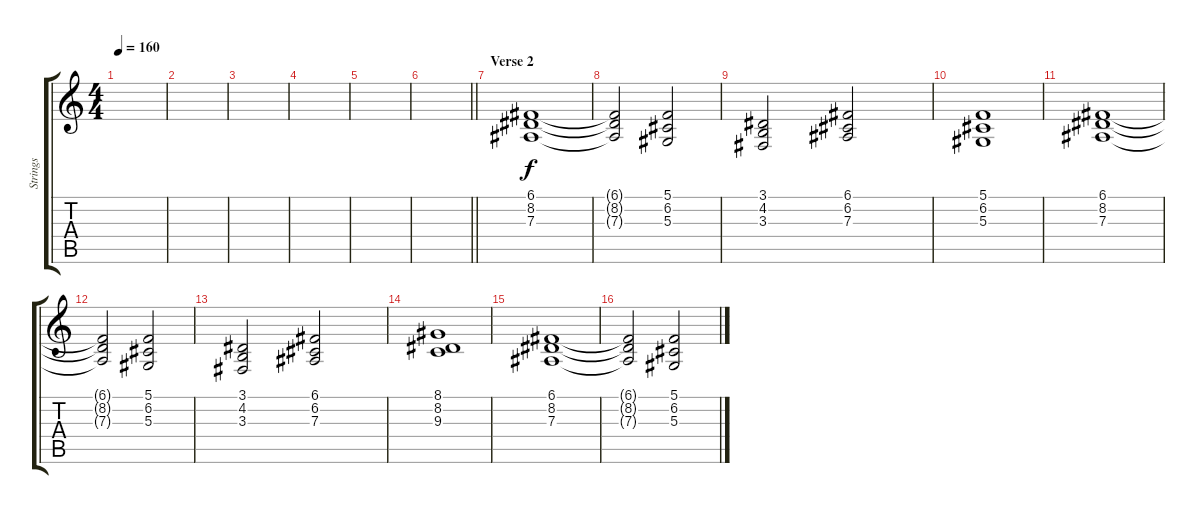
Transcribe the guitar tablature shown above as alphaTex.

\track ("Strings" "Strings") {instrument stringensemble1}
\staff {score tabs}
\tuning (C4 G3 Eb3 Bb2 F2 C2) {hide}
\ts (4 4)
\tempo 160
\clef g2
\ks c
|
|
|
|
|
\barLineRight lightlight
|
\section ("" "Verse 2")
(6.1 8.2 7.3).1 |
(6.1{t} 8.2{t} 7.3{t}).2 (5.1 6.2 5.3).2 |
(3.1 4.2 3.3).2 (6.1 6.2 7.3).2 |
(5.1 6.2 5.3).1 |
(6.1 8.2 7.3).1 |
(6.1{t} 8.2{t} 7.3{t}).2 (5.1 6.2 5.3).2 |
(3.1 4.2 3.3).2 (6.1 6.2 7.3).2 |
(8.1 8.2 9.3).1 |
(6.1 8.2 7.3).1 |
(6.1{t} 8.2{t} 7.3{t}).2 (5.1 6.2 5.3).2
